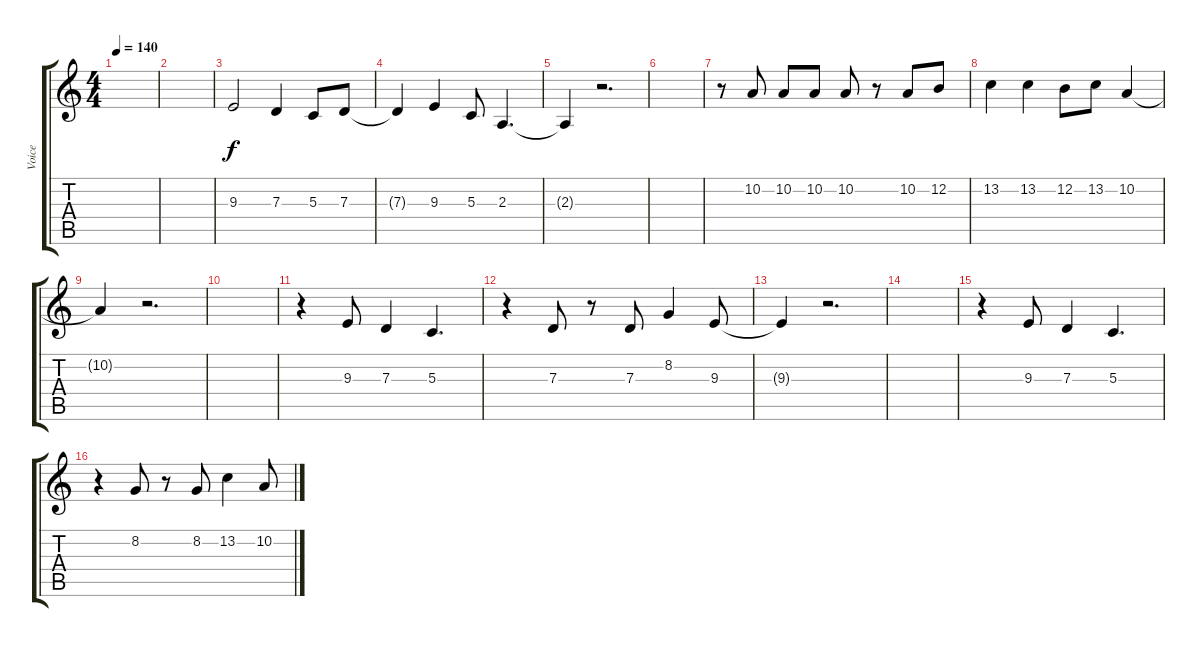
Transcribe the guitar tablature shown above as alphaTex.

\track ("Voice" "Voice") {instrument lead6voice}
\staff {score tabs}
\tuning (E4 B3 G3 D3 A2 E2) {hide}
\ts (4 4)
\tempo 140
\clef g2
\ks c
|
|
9.3.2 7.3.4 5.3.8 7.3.8 |
7.3{t}.4 9.3.4 5.3.8 2.3.4{d} |
2.3{t}.4 r.2{d} |
|
r.8 10.2.8 10.2.8 10.2.8 10.2.8 r.8 10.2.8 12.2.8 |
13.2.4 13.2.4 12.2.8 13.2.8 10.2.4 |
10.2{t}.4 r.2{d} |
|
r.4 9.3.8 7.3.4 5.3.4{d} |
r.4 7.3.8 r.8 7.3.8 8.2.4 9.3.8 |
9.3{t}.4 r.2{d} |
|
r.4 9.3.8 7.3.4 5.3.4{d} |
r.4 8.2.8 r.8 8.2.8 13.2.4 10.2.8
